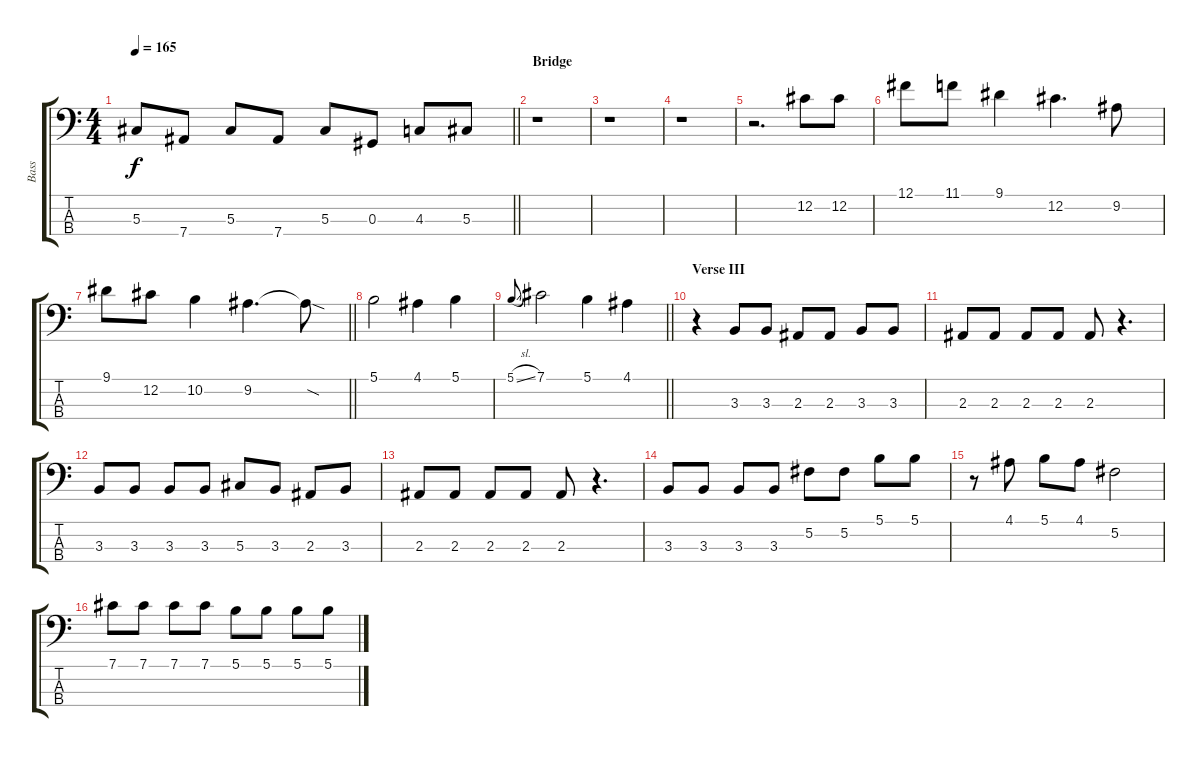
\track ("Bass" "Bass") {instrument electricbasspick}
\staff {score tabs}
\tuning (Gb2 Db2 Ab1 Eb1) {hide}
\ts (4 4)
\tempo 165
\clef f4
\barLineRight lightlight
\ks c
5.3{t}.8{dy f} 7.4.8 5.3.8 7.4.8 5.3.8 0.3.8 4.3.8 5.3.8 |
\section ("" "Bridge")
r.1 |
r.1 |
r.1 |
r.2{d} 12.2.8 12.2.8 |
12.1.8 11.1.8 9.1.4 12.2.4{d} 9.2.8 |
\barLineRight lightlight
9.1.8 12.2.8 10.2.4 9.2.4{d} 9.2{sod t}.8 |
5.1.2 4.1.4 5.1.4 |
\barLineRight lightlight
5.1{sl}.8{gr onbeat} 7.1.2 5.1.4 4.1.4 |
\section ("" "Verse III")
r.4 3.3.8 3.3.8 2.3.8 2.3.8 3.3.8 3.3.8 |
2.3.8 2.3.8 2.3.8 2.3.8 2.3.8 r.4{d} |
3.3.8 3.3.8 3.3.8 3.3.8 5.3.8 3.3.8 2.3.8 3.3.8 |
2.3.8 2.3.8 2.3.8 2.3.8 2.3.8 r.4{d} |
3.3.8 3.3.8 3.3.8 3.3.8 5.2.8 5.2.8 5.1.8 5.1.8 |
r.8 4.1.8 5.1.8 4.1.8 5.2.2 |
7.1.8 7.1.8 7.1.8 7.1.8 5.1.8 5.1.8 5.1.8 5.1.8
